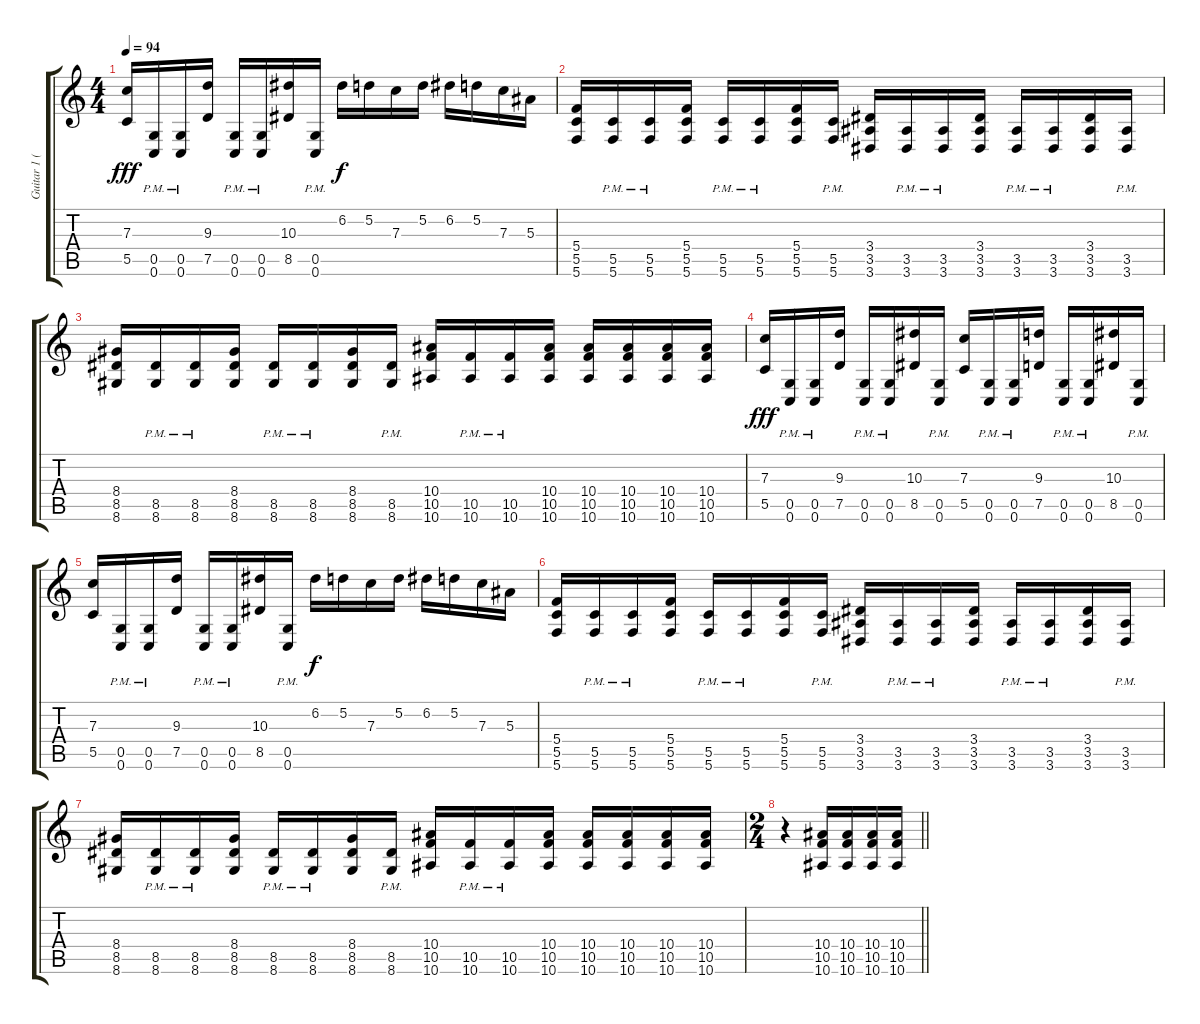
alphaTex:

\track ("Guitar 1 (Dan Jacobs)" "Guitar 1 (") {instrument distortionguitar}
\staff {score tabs}
\tuning (D4 A3 F3 C3 G2 C2) {hide}
\ts (4 4)
\tempo 94
\clef g2
\ks c
(7.3 5.5).16{dy fff} (0.5{pm} 0.6{pm}).16 (0.5{pm} 0.6{pm}).16 (9.3 7.5).16 (0.5{pm} 0.6{pm}).16 (0.5{pm} 0.6{pm}).16 (10.3 8.5).16 (0.5{pm} 0.6{pm}).16 6.2.16{dy f} 5.2.16 7.3.16 5.2.16 6.2.16 5.2.16 7.3.16 5.3.16 |
(5.4 5.5 5.6).16 (5.5{pm} 5.6{pm}).16 (5.5{pm} 5.6{pm}).16 (5.4 5.5 5.6).16 (5.5{pm} 5.6{pm}).16 (5.5{pm} 5.6{pm}).16 (5.4 5.5 5.6).16 (5.5{pm} 5.6{pm}).16 (3.4 3.5 3.6).16 (3.5{pm} 3.6{pm}).16 (3.5{pm} 3.6{pm}).16 (3.4 3.5 3.6).16 (3.5{pm} 3.6{pm}).16 (3.5{pm} 3.6{pm}).16 (3.4 3.5 3.6).16 (3.5{pm} 3.6{pm}).16 |
(8.4 8.5 8.6).16 (8.5{pm} 8.6{pm}).16 (8.5{pm} 8.6{pm}).16 (8.4 8.5 8.6).16 (8.5{pm} 8.6{pm}).16 (8.5{pm} 8.6{pm}).16 (8.4 8.5 8.6).16 (8.5{pm} 8.6{pm}).16 (10.4 10.5 10.6).16 (10.5{pm} 10.6{pm}).16 (10.5{pm} 10.6{pm}).16 (10.4 10.5 10.6).16 (10.4 10.5 10.6).16 (10.4 10.5 10.6).16 (10.4 10.5 10.6).16 (10.4 10.5 10.6).16 |
(7.3 5.5).16{dy fff} (0.5{pm} 0.6{pm}).16 (0.5{pm} 0.6{pm}).16 (9.3 7.5).16 (0.5{pm} 0.6{pm}).16 (0.5{pm} 0.6{pm}).16 (10.3 8.5).16 (0.5{pm} 0.6{pm}).16 (7.3 5.5).16 (0.5{pm} 0.6{pm}).16 (0.5{pm} 0.6{pm}).16 (9.3 7.5).16 (0.5{pm} 0.6{pm}).16 (0.5{pm} 0.6{pm}).16 (10.3 8.5).16 (0.5{pm} 0.6{pm}).16 |
(7.3 5.5).16 (0.5{pm} 0.6{pm}).16 (0.5{pm} 0.6{pm}).16 (9.3 7.5).16 (0.5{pm} 0.6{pm}).16 (0.5{pm} 0.6{pm}).16 (10.3 8.5).16 (0.5{pm} 0.6{pm}).16 6.2.16{dy f} 5.2.16 7.3.16 5.2.16 6.2.16 5.2.16 7.3.16 5.3.16 |
(5.4 5.5 5.6).16 (5.5{pm} 5.6{pm}).16 (5.5{pm} 5.6{pm}).16 (5.4 5.5 5.6).16 (5.5{pm} 5.6{pm}).16 (5.5{pm} 5.6{pm}).16 (5.4 5.5 5.6).16 (5.5{pm} 5.6{pm}).16 (3.4 3.5 3.6).16 (3.5{pm} 3.6{pm}).16 (3.5{pm} 3.6{pm}).16 (3.4 3.5 3.6).16 (3.5{pm} 3.6{pm}).16 (3.5{pm} 3.6{pm}).16 (3.4 3.5 3.6).16 (3.5{pm} 3.6{pm}).16 |
(8.4 8.5 8.6).16 (8.5{pm} 8.6{pm}).16 (8.5{pm} 8.6{pm}).16 (8.4 8.5 8.6).16 (8.5{pm} 8.6{pm}).16 (8.5{pm} 8.6{pm}).16 (8.4 8.5 8.6).16 (8.5{pm} 8.6{pm}).16 (10.4 10.5 10.6).16 (10.5{pm} 10.6{pm}).16 (10.5{pm} 10.6{pm}).16 (10.4 10.5 10.6).16 (10.4 10.5 10.6).16 (10.4 10.5 10.6).16 (10.4 10.5 10.6).16 (10.4 10.5 10.6).16 |
\ts (2 4)
\barLineRight lightlight
r.4 (10.4 10.5 10.6).16 (10.4 10.5 10.6).16 (10.4 10.5 10.6).16 (10.4 10.5 10.6).16
